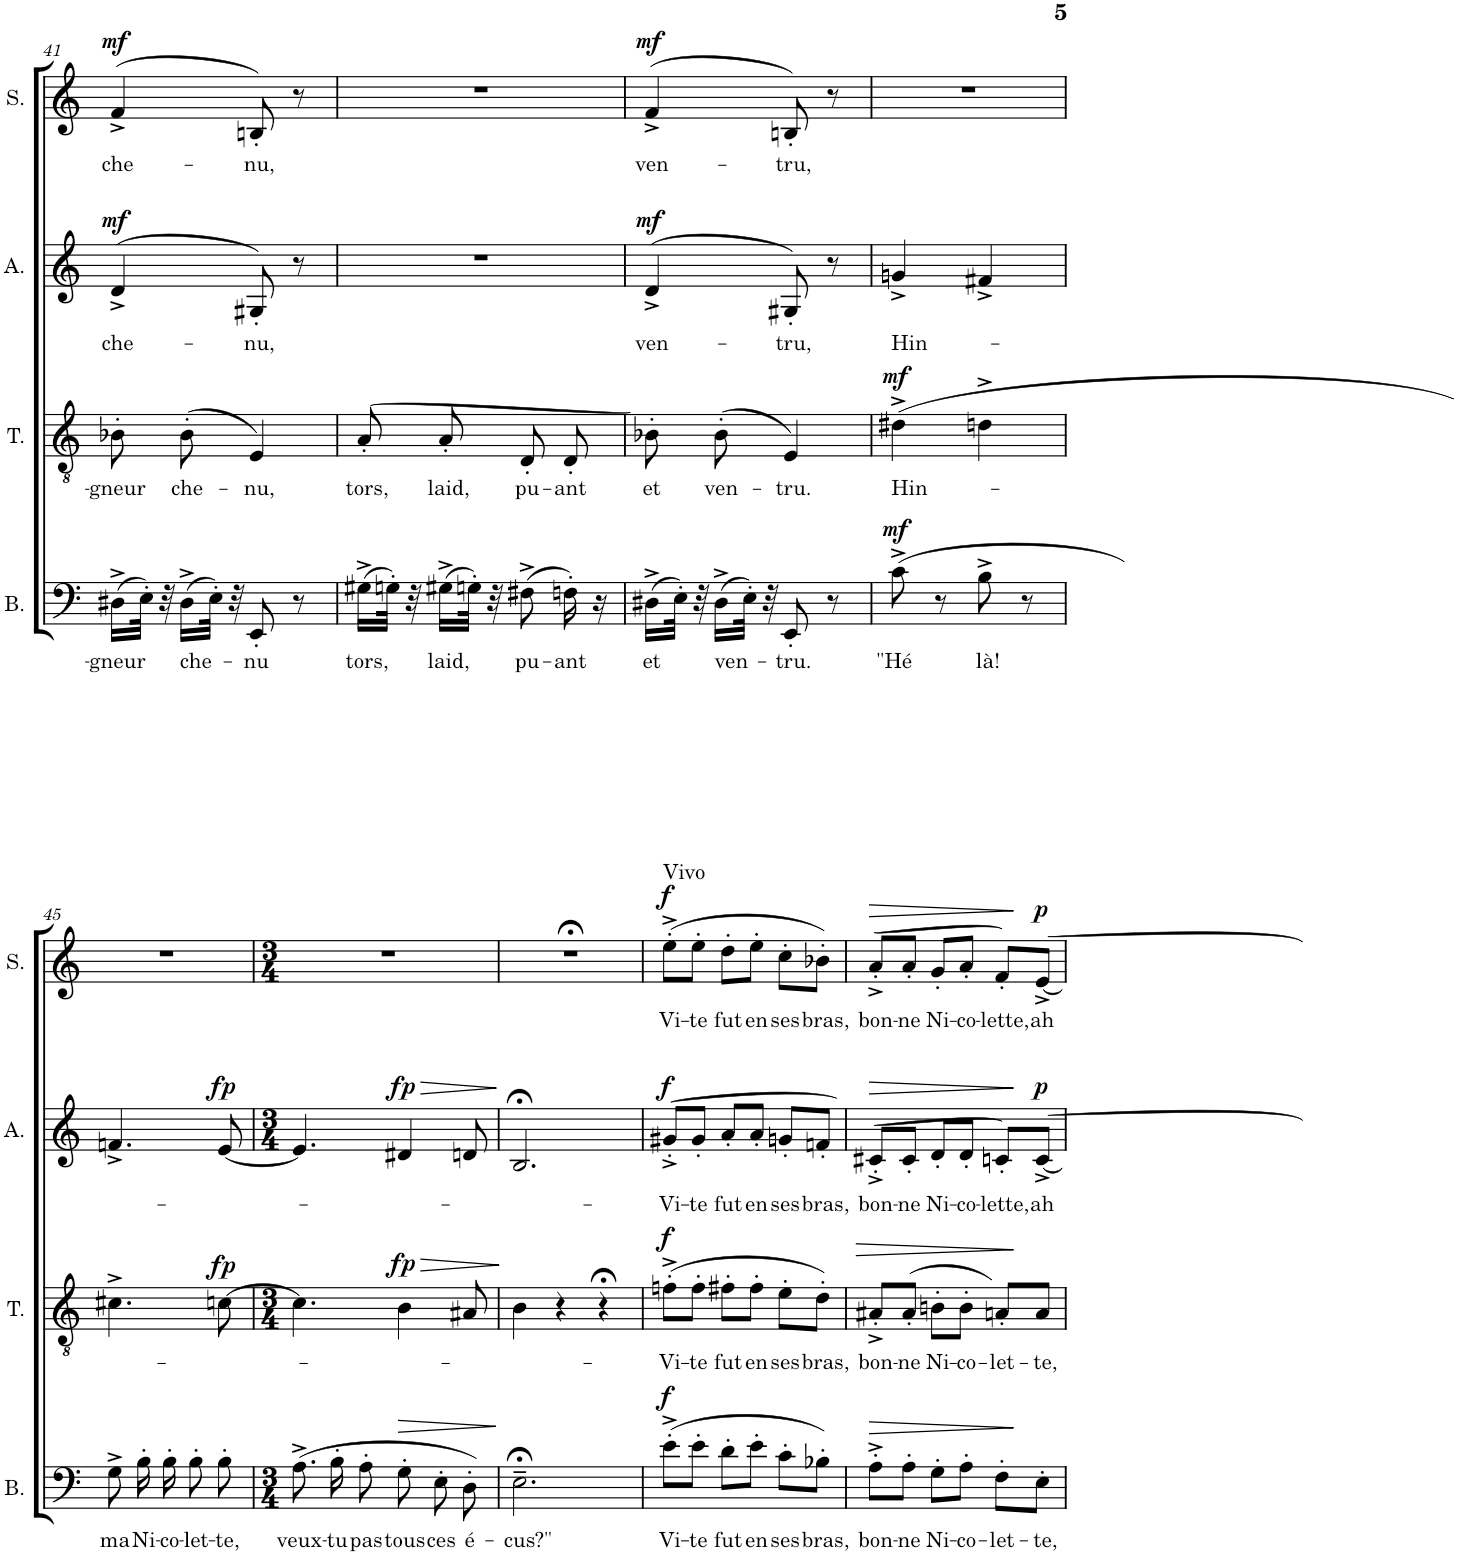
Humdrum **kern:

**kern	**text	**dynam	**kern	**text	**dynam	**kern	**text	**dynam	**kern	**text	**dynam
*part4	*part4	*part4	*part3	*part3	*part3	*part2	*part2	*part2	*part1	*part1	*part1
*staff4	*staff4	*staff4	*staff3	*staff3	*staff3	*staff2	*staff2	*staff2	*staff1	*staff1	*staff1
*I"Basse	*	*	*I"Ténor	*	*	*I"Alto	*	*	*I"Soprano	*	*
*I'B.	*	*	*I'T.	*	*	*I'A.	*	*	*I'S.	*	*
!!LO:PB:g=z
*clefF4	*	*	*clefGv2	*	*	*clefG2	*	*	*clefG2	*	*
*k[]	*	*	*k[]	*	*	*k[]	*	*	*k[]	*	*
*M2/4	*	*	*M2/4	*	*	*M2/4	*	*	*M2/4	*	*
=41	=41	=41	=41	=41	=41	=41	=41	=41	=41	=41	=41
!	!LO:LY:b	!	!	!LO:LY:b	!	!	!LO:LY:b	!LO:DY:a	!	!LO:LY:b	!LO:DY:a
(16D#X^\LL	-gneur	.	8B-X'\	-gneur	.	(4d^/	che-	mf	(4f^/	che-	mf
32E'\JJk)	.	.	.	.	.	.	.	.	.	.	.
32r	.	.	.	.	.	.	.	.	.	.	.
!	!LO:LY:b	!	!	!LO:LY:b	!	!	!	!	!	!	!
(16D#^\LL	-che-	.	(8B-'\	che-	.	.	.	.	.	.	.
32E'\JJk)	.	.	.	.	.	.	.	.	.	.	.
32r	.	.	.	.	.	.	.	.	.	.	.
!	!LO:LY:b	!	!	!LO:LY:b	!	!	!LO:LY:b	!	!	!LO:LY:b	!
8EE'/	-nu	.	4E/)	-nu,	.	8G#X'/)	-nu,	.	8Bn'/)	-nu,	.
8r	.	.	.	.	.	8r	.	.	8r	.	.
=42	=42	=42	=42	=42	=42	=42	=42	=42	=42	=42	=42
!	!LO:LY:b	!	!	!LO:LY:b	!	!	!	!	!	!	!
(16G#X^\LL	tors,	.	(8A'/	tors,	.	2r	.	.	2r	.	.
32Gn'\JJk)	.	.	.	.	.	.	.	.	.	.	.
32r	.	.	.	.	.	.	.	.	.	.	.
!	!LO:LY:b	!	!	!LO:LY:b	!	!	!	!	!	!	!
(16G#X^\LL	laid,	.	8A'/	laid,	.	.	.	.	.	.	.
32Gn'\JJk)	.	.	.	.	.	.	.	.	.	.	.
32r	.	.	.	.	.	.	.	.	.	.	.
!	!LO:LY:b	!	!	!LO:LY:b	!	!	!	!	!	!	!
(8F#X^\	pu-	.	8D'/	pu-	.	.	.	.	.	.	.
!	!LO:LY:b	!	!	!LO:LY:b	!	!	!	!	!	!	!
16Fn'\)	-ant	.	8D'/)	-ant	.	.	.	.	.	.	.
16r	.	.	.	.	.	.	.	.	.	.	.
=43	=43	=43	=43	=43	=43	=43	=43	=43	=43	=43	=43
!	!LO:LY:b	!	!	!LO:LY:b	!	!	!LO:LY:b	!LO:DY:a	!	!LO:LY:b	!LO:DY:a
(16D#X^\LL	et	.	8B-X'\	et	.	(4d^/	ven-	mf	(4f^/	ven-	mf
32E'\JJk)	.	.	.	.	.	.	.	.	.	.	.
32r	.	.	.	.	.	.	.	.	.	.	.
!	!LO:LY:b	!	!	!LO:LY:b	!	!	!	!	!	!	!
(16D#^\LL	ven-	.	(8B-'\	ven-	.	.	.	.	.	.	.
32E'\JJk)	.	.	.	.	.	.	.	.	.	.	.
32r	.	.	.	.	.	.	.	.	.	.	.
!	!LO:LY:b	!	!	!LO:LY:b	!	!	!LO:LY:b	!	!	!LO:LY:b	!
8EE'/	-tru.	.	4E/)	-tru.	.	8G#X'/)	-tru,	.	8Bn'/)	-tru,	.
8r	.	.	.	.	.	8r	.	.	8r	.	.
=44	=44	=44	=44	=44	=44	=44	=44	=44	=44	=44	=44
!	!LO:LY:b	!LO:DY:a	!	!LO:LY:b	!LO:DY:a	!	!LO:LY:b	!	!	!	!
(8c^\	"Hé	mf	(4d#X^\	Hin-	mf	4gn^/	Hin-	.	2r	.	.
8r)	.	.	.	.	.	.	.	.	.	.	.
!	!LO:LY:b	!	!	!	!	!	!	!	!	!	!
8B^\	là!	.	4dn^\)	.	.	4f#X^/	.	.	.	.	.
8r	.	.	.	.	.	.	.	.	.	.	.
!!LO:LB:g=z
=45	=45	=45	=45	=45	=45	=45	=45	=45	=45	=45	=45
!	!LO:LY:b	!	!	!	!	!	!	!	!	!	!
8G^\	ma	.	4.c#X^\	.	.	4.fn^/	.	.	2r	.	.
!	!LO:LY:b	!	!	!	!	!	!	!	!	!	!
16B'\	Ni-	.	.	.	.	.	.	.	.	.	.
!	!LO:LY:b	!	!	!	!	!	!	!	!	!	!
16B'\	-co-	.	.	.	.	.	.	.	.	.	.
!	!LO:LY:b	!	!	!	!	!	!	!	!	!	!
8B'\	-let-	.	.	.	.	.	.	.	.	.	.
!	!LO:LY:b	!	!	!	!LO:DY:a	!	!	!LO:DY:a	!	!	!
8B'\	-te,	.	[8cn\	.	fp	[8e/	.	fp	.	.	.
=46	=46	=46	=46	=46	=46	=46	=46	=46	=46	=46	=46
*M3/4	*	*	*M3/4	*	*	*M3/4	*	*	*M3/4	*	*
!	!LO:LY:b	!	!	!	!	!	!	!	!	!	!
(8.A^\	veux-	.	4.c\]	.	.	4.e/]	.	.	2.r	.	.
!	!LO:LY:b	!	!	!	!	!	!	!	!	!	!
16B'\)	-tu	.	.	.	.	.	.	.	.	.	.
!	!LO:LY:b	!	!	!	!	!	!	!	!	!	!
8A'\	pas	.	.	.	.	.	.	.	.	.	.
!	!LO:LY:b	!LO:HP:b	!	!	!LO:HP:b	!	!	!LO:HP:b	!	!	!
!	!	!	!	!	!LO:DY:n=1:a	!	!	!LO:DY:n=1:a	!	!	!
8G'\	tous	>	4B\	.	> fp	4d#X/	.	> fp	.	.	.
!	!LO:LY:b	!	!	!	!	!	!	!	!	!	!
8E'\	ces	.	.	.	.	.	.	.	.	.	.
!	!LO:LY:b	!	!	!	!	!	!	!	!	!	!
8D'\	é-	.	8A#X/	.	.	8dn/	.	.	.	.	.
.	.	]	.	.	.	.	.	]	.	.	.
=47	=47	=47	=47	=47	=47	=47	=47	=47	=47	=47	=47
!	!LO:LY:b	!	!	!	!	!	!	!	!	!	!
2.E;<~\	-cus?"	.	4B\	.	.	2.B;</	.	.	2.r;<	.	.
.	.	.	4r	.	]	.	.	.	.	.	.
.	.	.	4r;<	.	.	.	.	.	.	.	.
=48	=48	=48	=48	=48	=48	=48	=48	=48	=48	=48	=48
!	!	!	!	!	!	!	!	!	!LO:TX:a:t=Vivo	!	!
!	!LO:LY:b	!LO:DY:a	!	!LO:LY:b	!LO:DY:a	!	!LO:LY:b	!LO:DY:a	!	!LO:LY:b	!LO:DY:a
(8e'^\L	Vi-	f	(8fn'^\L	Vi-	f	(8g#X'^/L	Vi-	f	(8ee'^\L	Vi-	f
!	!LO:LY:b	!	!	!LO:LY:b	!	!	!LO:LY:b	!	!	!LO:LY:b	!
8e'\J)	-te	.	8f'\J)	-te	.	8g#'/J	-te	.	8ee'\J)	-te	.
!	!LO:LY:b	!	!	!LO:LY:b	!	!	!LO:LY:b	!	!	!LO:LY:b	!
8d'\L	fut	.	8f#X'\L	fut	.	8a'/L)	fut	.	8dd'\L	fut	.
!	!LO:LY:b	!	!	!LO:LY:b	!	!	!LO:LY:b	!	!	!LO:LY:b	!
8e'\J	en	.	8f#'\J	en	.	8a'/J	en	.	8ee'\J	en	.
!	!LO:LY:b	!	!	!LO:LY:b	!	!	!LO:LY:b	!	!	!LO:LY:b	!
8c'\L	ses	.	8e'\L	ses	.	8gn'/L	ses	.	8cc'\L	ses	.
!	!LO:LY:b	!	!	!LO:LY:b	!	!	!LO:LY:b	!	!	!LO:LY:b	!
8B-X'\J	bras,	.	8d'\J	bras,	.	8fn'/J	bras,	.	8b-X'\J	bras,	.
=49	=49	=49	=49	=49	=49	=49	=49	=49	=49	=49	=49
!	!LO:LY:b	!LO:HP:b	!	!LO:LY:b	!LO:HP:b	!	!LO:LY:b	!LO:HP:b	!	!LO:LY:b	!LO:HP:b
8A'^\L	bon-	>	(8A#X'^/L	bon-	>	(8c#X'^/L	bon-	>	(8a'^/L	bon-	>
!	!LO:LY:b	!	!	!LO:LY:b	!	!	!LO:LY:b	!	!	!LO:LY:b	!
8A'\J	-ne	.	8A#'/J	-ne	.	8c#'/J)	-ne	.	8a'/J)	-ne	.
!	!LO:LY:b	!	!	!LO:LY:b	!	!	!LO:LY:b	!	!	!LO:LY:b	!
8G'\L	Ni-	.	8Bn'\L	Ni-	.	8d'/L	Ni-	.	8g'/L	Ni-	.
!	!LO:LY:b	!	!	!LO:LY:b	!	!	!LO:LY:b	!	!	!LO:LY:b	!
8A'\J	-co-	.	8B'\J)	-co-	.	8d'/J	-co-	.	8a'/J	-co-	.
!	!LO:LY:b	!	!	!LO:LY:b	!	!	!LO:LY:b	!	!	!LO:LY:b	!
8F'\L	-let-	.	8An'/L	-let-	.	8cn'/L	-lette,	.	8f'/L	-lette,	.
!	!LO:LY:b	!	!	!LO:LY:b	!	!	!LO:LY:b	!LO:DY:n=1:a	!	!LO:LY:b	!LO:DY:n=1:a
8E'\J	-te,	]	8A/J	-te,	]	[8c^/J	ah	] p	[8e^/J	ah	] p
=	=	=	=	=	=	=	=	=	=	=	=
*-	*-	*-	*-	*-	*-	*-	*-	*-	*-	*-	*-
